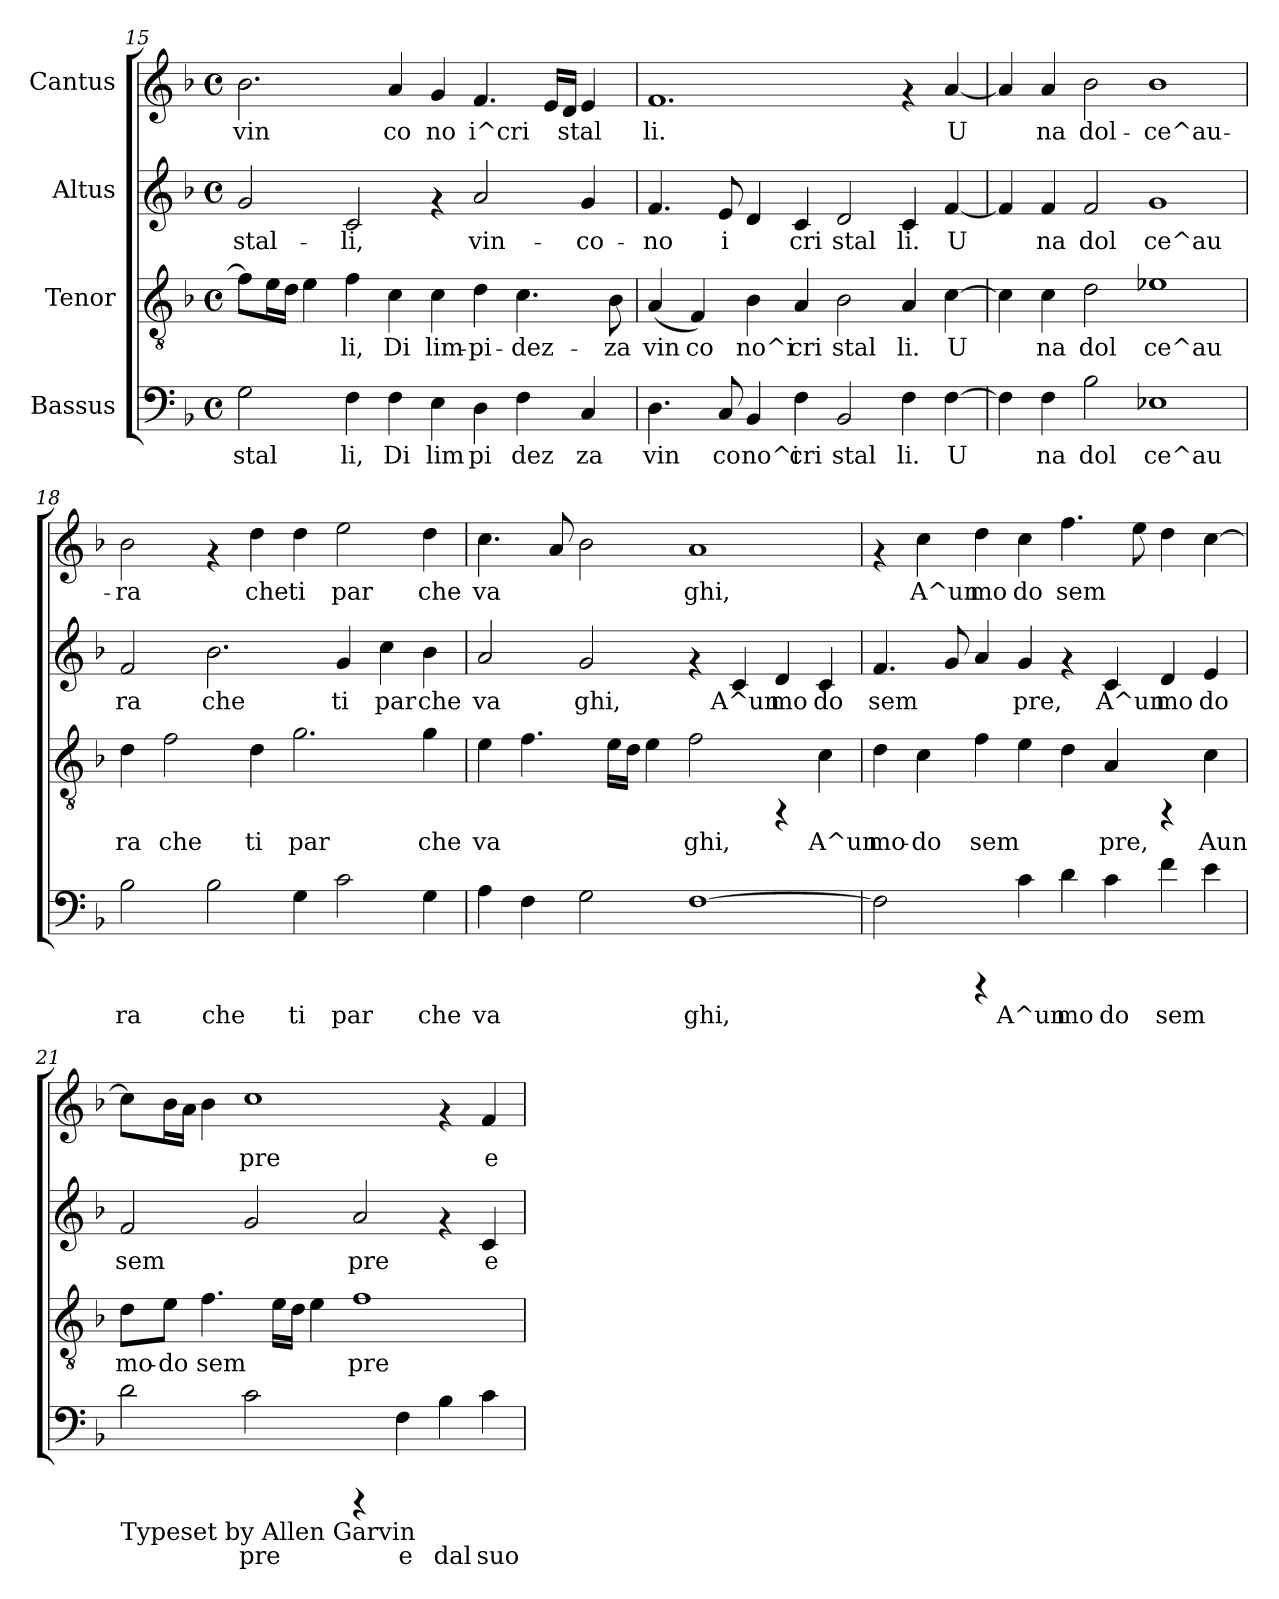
**kern	**text	**kern	**text	**kern	**text	**kern	**text
*part4	*part4	*part3	*part3	*part2	*part2	*part1	*part1
*staff4	*staff4	*staff3	*staff3	*staff2	*staff2	*staff1	*staff1
*I"Bassus	*	*I"Tenor	*	*I"Altus	*	*I"Cantus	*
*clefF4	*	*clefGv2	*	*clefG2	*	*clefG2	*
*k[b-]	*	*k[b-]	*	*k[b-]	*	*k[b-]	*
*F:	*	*F:	*	*F:	*	*F:	*
*M4/4	*	*M4/4	*	*M4/4	*	*M4/4	*
*met(c)	*	*met(c)	*	*met(c)	*	*met(c)	*
=15	=15	=15	=15	=15	=15	=15	=15
!	!LO:LY:b	!	!LO:LY:b	!	!LO:LY:b	!	!LO:LY:b
2G\	stal	8f\L]	--	2g/	-stal-	2.b-\	vin
!	!	!	!LO:LY:b	!	!	!	!
.	.	16e\	--	.	.	.	.
!	!	!	!LO:LY:b	!	!	!	!
.	.	16d\J	--	.	.	.	.
!	!	!	!LO:LY:b	!	!	!	!
.	.	4e\	--	.	.	.	.
!	!LO:LY:b	!	!LO:LY:b	!	!LO:LY:b	!	!
4F\	li,	4f\	-li,	2c/	-li,	.	.
!	!LO:LY:b	!	!LO:LY:b	!	!	!	!LO:LY:b
4F\	Di	4c\	Di	.	.	4a/	co
!	!LO:LY:b	!	!LO:LY:b	!	!	!	!LO:LY:b
4E\	lim	4c\	lim-	4rf	.	4g/	no
!	!LO:LY:b	!	!LO:LY:b	!	!LO:LY:b	!	!LO:LY:b
4D\	pi	4d\	-pi-	2a/	vin-	4.f/	i^cri
!	!LO:LY:b	!	!LO:LY:b	!	!	!	!
4F\	dez	4.c\	-dez-	.	.	.	.
!	!	!	!	!	!	!	!LO:LY:b
.	.	.	.	.	.	16e/L	.
!	!	!	!	!	!	!	!LO:LY:b
.	.	.	.	.	.	16d/J	stal
!	!LO:LY:b	!	!	!	!LO:LY:b	!	!LO:LY:b
4C/	za	.	.	4g/	-co-	4e/	.
!	!	!	!LO:LY:b	!	!	!	!
.	.	8B-\	-za	.	.	.	.
!!LO:LB:g=z
=16	=16	=16	=16	=16	=16	=16	=16
!	!LO:LY:b	!	!LO:LY:b	!	!LO:LY:b	!	!LO:LY:b
4.D\	vin	(>4A/	vin	4.f/	-no	1.f	li.
!	!	!	!LO:LY:b	!	!	!	!
.	.	4F/)	co	.	.	.	.
!	!LO:LY:b	!	!	!	!LO:LY:b	!	!
8C/	co	.	.	8e/	i	.	.
!	!LO:LY:b	!	!LO:LY:b	!	!LO:LY:b	!	!
4BB-/	no^i	4B-\	no^i	4d/	.	.	.
!	!LO:LY:b	!	!LO:LY:b	!	!LO:LY:b	!	!
4F\	cri	4A/	cri	4c/	cri	.	.
!	!LO:LY:b	!	!LO:LY:b	!	!LO:LY:b	!	!
2BB-/	stal	2B-\	stal	2d/	stal	.	.
!	!LO:LY:b	!	!LO:LY:b	!	!LO:LY:b	!	!
4F\	li.	4A/	li.	4c/	li.	4rf	.
!	!LO:LY:b	!	!LO:LY:b	!	!LO:LY:b	!	!LO:LY:b
[>4F\	U	[>4c\	U	[<4f/	U	[<4a/	U-
=17	=17	=17	=17	=17	=17	=17	=17
!	!LO:LY:b	!	!LO:LY:b	!	!LO:LY:b	!	!LO:LY:b
4F\]	.	4c\]	.	4f/]	.	4a/]	--
!	!LO:LY:b	!	!LO:LY:b	!	!LO:LY:b	!	!LO:LY:b
4F\	na	4c\	na	4f/	na	4a/	-na
!	!LO:LY:b	!	!LO:LY:b	!	!LO:LY:b	!	!LO:LY:b
2B-\	dol	2d\	dol	2f/	dol	2b-\	dol-
!	!LO:LY:b	!	!LO:LY:b	!	!LO:LY:b	!	!LO:LY:b
1E-X	ce^au	1e-X	ce^au	1g	ce^au	1b-	-ce^au-
=18	=18	=18	=18	=18	=18	=18	=18
!	!LO:LY:b	!	!LO:LY:b	!	!LO:LY:b	!	!LO:LY:b
2B-\	ra	4d\	ra	2f/	ra	2b-\	-ra
!	!	!	!LO:LY:b	!	!	!	!
.	.	2f\	che	.	.	.	.
!	!LO:LY:b	!	!	!	!LO:LY:b	!	!
2B-\	che	.	.	2.b-\	che	4rf	.
!	!	!	!LO:LY:b	!	!	!	!LO:LY:b
.	.	4d\	ti	.	.	4dd\	che
!	!LO:LY:b	!	!LO:LY:b	!	!	!	!LO:LY:b
4G\	ti	2.g\	par	.	.	4dd\	ti
!	!LO:LY:b	!	!	!	!LO:LY:b	!	!LO:LY:b
2c\	par	.	.	4g/	ti	2ee\	par
!	!	!	!	!	!LO:LY:b	!	!
.	.	.	.	4cc\	par	.	.
!	!LO:LY:b	!	!LO:LY:b	!	!LO:LY:b	!	!LO:LY:b
4G\	che	4g\	che	4b-\	che	4dd\	che
=19	=19	=19	=19	=19	=19	=19	=19
!	!LO:LY:b	!	!LO:LY:b	!	!LO:LY:b	!	!LO:LY:b
4A\	va	4e\	va	2a/	va	4.cc\	va-
!	!LO:LY:b	!	!LO:LY:b	!	!	!	!
4F\	.	4.f\	.	.	.	.	.
!	!	!	!	!	!	!	!LO:LY:b
.	.	.	.	.	.	8a/	--
!	!LO:LY:b	!	!	!	!LO:LY:b	!	!LO:LY:b
2G\	.	.	.	2g/	ghi,	2b-\	--
!	!	!	!LO:LY:b	!	!	!	!
.	.	16e\L	.	.	.	.	.
!	!	!	!LO:LY:b	!	!	!	!
.	.	16d\J	.	.	.	.	.
!	!	!	!LO:LY:b	!	!	!	!
.	.	4e\	.	.	.	.	.
!	!LO:LY:b	!	!LO:LY:b	!	!	!	!LO:LY:b
[<1F	ghi,	2f\	ghi,	4rf	.	1a	-ghi,
!	!	!	!	!	!LO:LY:b	!	!
.	.	.	.	4c/	A^un	.	.
!	!	!	!	!	!LO:LY:b	!	!
.	.	4rFF	.	4d/	mo	.	.
!	!	!	!LO:LY:b	!	!LO:LY:b	!	!
.	.	4c\	A^un	4c/	do	.	.
!!LO:PB:g=z
=20	=20	=20	=20	=20	=20	=20	=20
!	!LO:LY:b	!	!LO:LY:b	!	!LO:LY:b	!	!
2F\]	.	4d\	mo-	4.f/	sem	4rf	.
!	!	!	!LO:LY:b	!	!	!	!LO:LY:b
.	.	4c\	-do	.	.	4cc\	A^un
!	!	!	!	!	!LO:LY:b	!	!
.	.	.	.	8g/	.	.	.
!	!	!	!LO:LY:b	!	!LO:LY:b	!	!LO:LY:b
4rCCC	.	4f\	sem-	4a/	.	4dd\	mo
!	!LO:LY:b	!	!LO:LY:b	!	!LO:LY:b	!	!LO:LY:b
4c\	A^un	4e\	--	4g/	pre,	4cc\	do
!	!LO:LY:b	!	!LO:LY:b	!	!	!	!LO:LY:b
4d\	mo	4d\	--	4rf	.	4.ff\	sem
!	!LO:LY:b	!	!LO:LY:b	!	!LO:LY:b	!	!
4c\	do	4A/	-pre,	4c/	A^un	.	.
!	!	!	!	!	!	!	!LO:LY:b
.	.	.	.	.	.	8ee\	.
!	!LO:LY:b	!	!	!	!LO:LY:b	!	!LO:LY:b
4f\	sem	4rFF	.	4d/	mo	4dd\	.
!	!LO:LY:b	!	!LO:LY:b	!	!LO:LY:b	!	!LO:LY:b
4e\	.	4c\	Aun	4e/	do	[>4cc\	.
=21	=21	=21	=21	=21	=21	=21	=21
!LO:TX:b:t=Typeset by Allen Garvin	!	!	!	!	!	!	!
!	!LO:LY:b	!	!LO:LY:b	!	!LO:LY:b	!	!LO:LY:b
2d\	.	8d\L	mo-	2f/	sem	8cc\L]	.
!	!	!	!LO:LY:b	!	!	!	!LO:LY:b
.	.	8e\J	-do	.	.	16b-\	.
!	!	!	!	!	!	!	!LO:LY:b
.	.	.	.	.	.	16a\J	.
!	!	!	!LO:LY:b	!	!	!	!LO:LY:b
.	.	4.f\	sem-	.	.	4b-\	.
!	!LO:LY:b	!	!	!	!LO:LY:b	!	!LO:LY:b
2c\	pre	.	.	2g/	.	1cc	pre
!	!	!	!LO:LY:b	!	!	!	!
.	.	16e\L	--	.	.	.	.
!	!	!	!LO:LY:b	!	!	!	!
.	.	16d\J	--	.	.	.	.
!	!	!	!LO:LY:b	!	!	!	!
.	.	4e\	--	.	.	.	.
!	!	!	!LO:LY:b	!	!LO:LY:b	!	!
4rCCC	.	1f	-pre	2a/	pre	.	.
!	!LO:LY:b	!	!	!	!	!	!
4F\	e	.	.	.	.	.	.
!	!LO:LY:b	!	!	!	!	!	!
4B-\	dal	.	.	4rf	.	4rf	.
!	!LO:LY:b	!	!	!	!LO:LY:b	!	!LO:LY:b
4c\	suo	.	.	4c/	e	4f/	e
=	=	=	=	=	=	=	=
*-	*-	*-	*-	*-	*-	*-	*-
